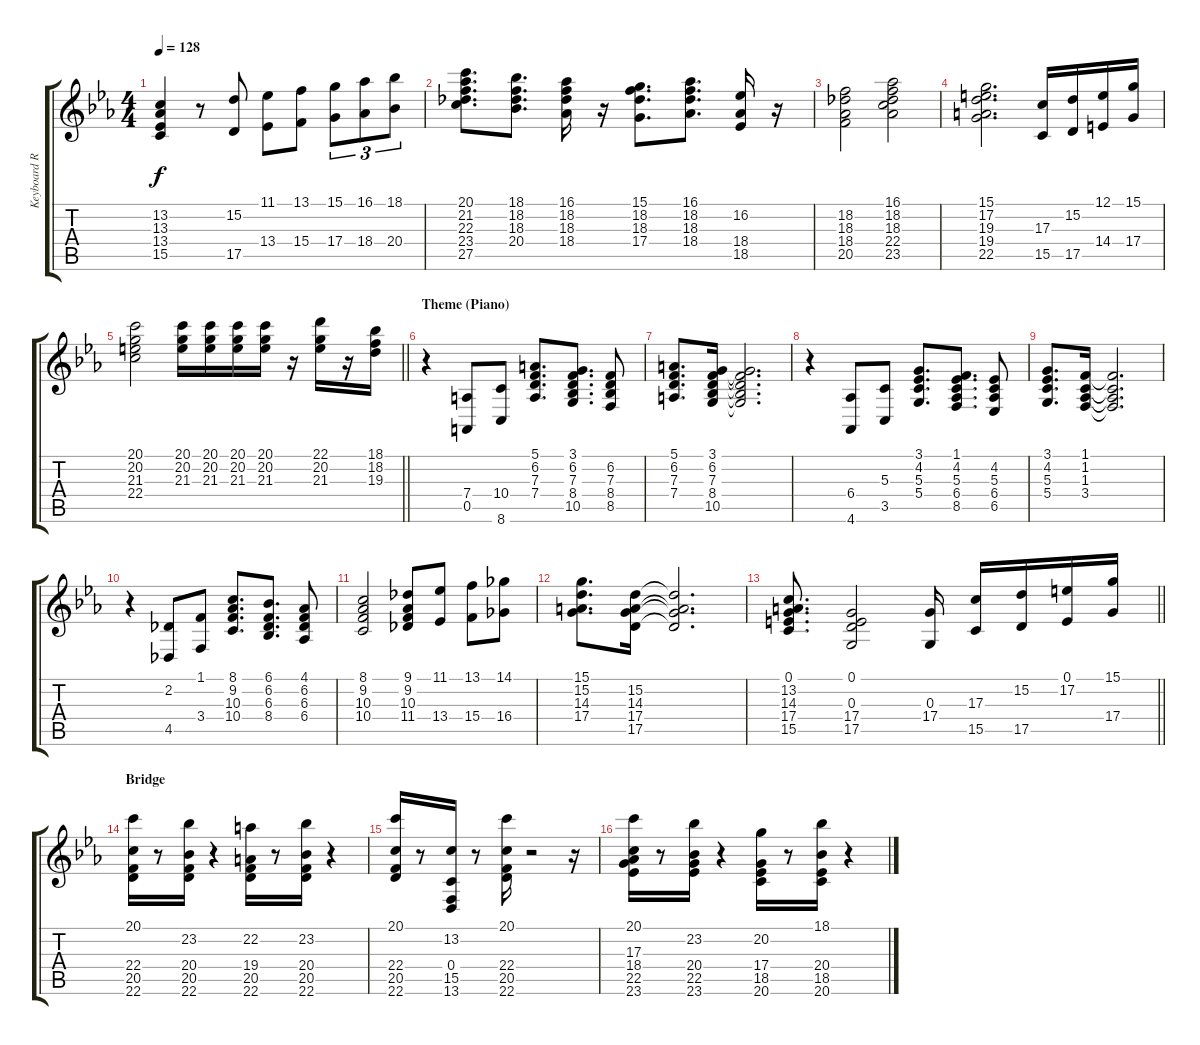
\track ("Keyboard R" "Keyboard R") {instrument acousticgrandpiano}
\staff {score tabs}
\tuning (E4 B3 G3 D3 A2 E2) {hide}
\ts (4 4)
\tempo 128
\clef g2
\ks cminor
(13.2{t} 13.3{t} 13.4{t} 15.5{t}).4{dy f} r.8 (15.2 17.5).8 (11.1 13.4).8 (13.1 15.4).8 (15.1 17.4).8{tu (3 2)} (16.1 18.4).8{tu (3 2)} (18.1 20.4).8{tu (3 2)} |
(20.1 21.2 22.3 23.4 27.5).8{d} (18.1 18.2 18.3 20.4).8{d} (16.1 18.2 18.3 18.4).16 r.16 (15.1 18.2 18.3 17.4).8{d} (16.1 18.2 18.3 18.4).8{d} (16.2 18.4 18.5).16 r.16 |
(18.2 18.3 18.4 20.5).2 (16.1 18.2 18.3 22.4 23.5).2 |
(15.1 17.2 19.3 19.4 22.5).2{d} (17.3 15.5).16 (15.2 17.5).16 (12.1 14.4).16 (15.1 17.4).16 |
\barLineRight lightlight
(20.1 20.2 21.3 22.4).2 (20.1 20.2 21.3).16{instrument lead1square} (20.1 20.2 21.3).16 (20.1 20.2 21.3).16 (20.1 20.2 21.3).16 r.16 (22.1 20.2 21.3).16 r.16 (18.1 18.2 19.3).16 |
\section ("" "Theme (Piano)")
r.4{instrument brightacousticpiano} (7.4 0.5).8 (10.4 8.6).8 (5.1 6.2 7.3 7.4).8{d} (3.1 6.2 7.3 8.4 10.5).8{d} (6.2 7.3 8.4 8.5).8 |
(5.1 6.2 7.3 7.4).8{d} (3.1 6.2 7.3 8.4 10.5).16 (3.1{t} 6.2{t} 7.3{t} 8.4{t} 10.5{t}).2{d} |
r.4 (6.4 4.6).8 (5.3 3.5).8 (3.1 4.2 5.3 5.4).8{d} (1.1 4.2 5.3 6.4 8.5).8{d} (4.2 5.3 6.4 6.5).8 |
(3.1 4.2 5.3 5.4).8{d} (1.1 1.2 1.3 3.4).16 (1.1{t} 1.2{t} 1.3{t} 3.4{t}).2{d} |
r.4 (2.2 4.5).8 (1.1 3.4).8 (8.1 9.2 10.3 10.4).8{d} (6.1 6.2 6.3 8.4).8{d} (4.1 6.2 6.3 6.4).8 |
(8.1 9.2 10.3 10.4).2 (9.1 9.2 10.3 11.4).8 (11.1 13.4).8 (13.1 15.4).8 (14.1 16.4).8 |
(15.1 15.2 14.3 17.4).8{d} (15.2 14.3 17.4 17.5).16 (15.2{t} 14.3{t} 17.4{t} 17.5{t}).2{d} |
\barLineRight lightlight
(0.1 13.2 14.3 17.4 15.5).8{d} (0.1 0.3 17.4 17.5).2 (0.3 17.4).16 (17.3 15.5).16 (15.2 17.5).16 (0.1 17.2).16 (15.1 17.4).16 |
\section ("" "Bridge")
(20.1 22.4 20.5 22.6).16 r.8 (23.2 20.4 20.5 22.6).16 r.4 (22.2 19.4 20.5 22.6).16 r.8 (23.2 20.4 20.5 22.6).16 r.4 |
(20.1 22.4 20.5 22.6).16 r.8 (13.2 0.4 15.5 13.6).16 r.8 (20.1 22.4 20.5 22.6).16 r.2 r.16 |
(20.1 17.3 18.4 22.5 23.6).16 r.8 (23.2 20.4 22.5 23.6).16 r.4 (20.2 17.4 18.5 20.6).16 r.8 (18.1 20.4 18.5 20.6).16 r.4
